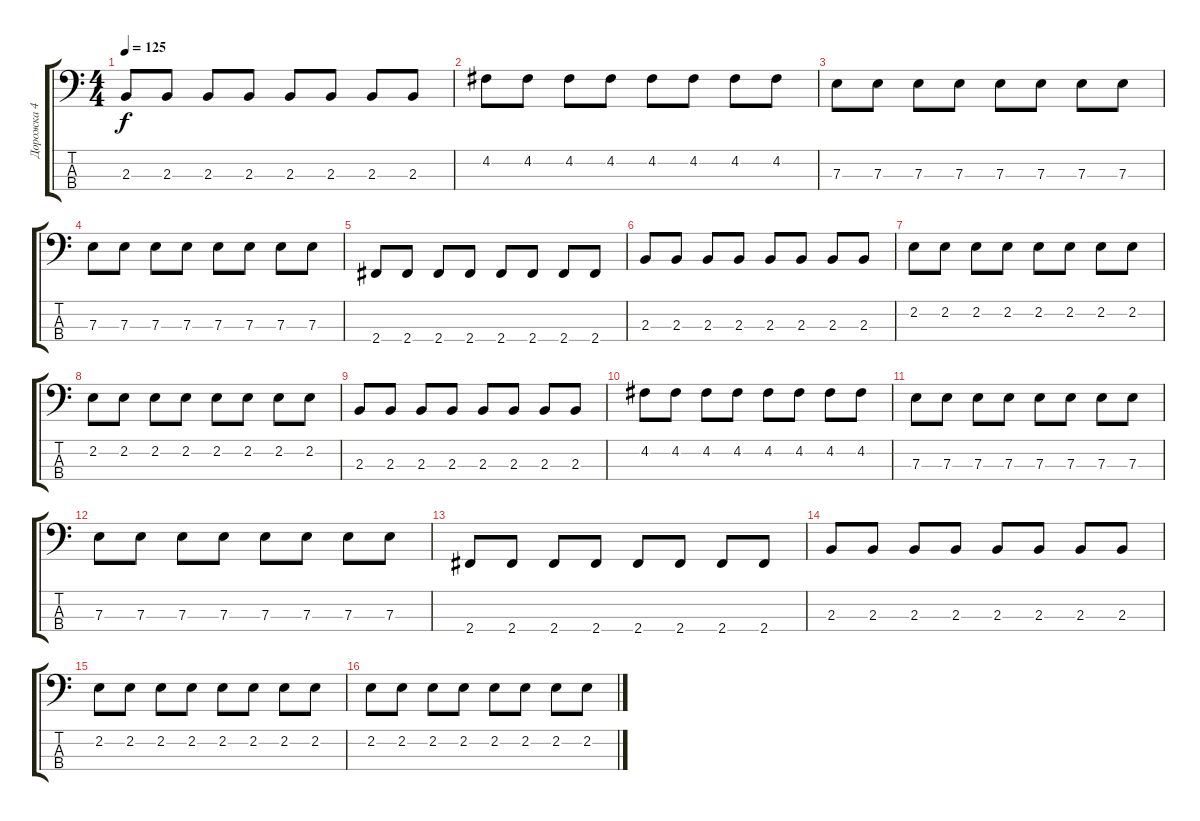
\track ("Дорожка 4" "Дорожка 4") {instrument electricbassfinger}
\staff {score tabs}
\tuning (G2 D2 A1 E1) {hide}
\ts (4 4)
\tempo 125
\clef f4
\ks c
2.3.8{dy f} 2.3.8 2.3.8 2.3.8 2.3.8 2.3.8 2.3.8 2.3.8 |
4.2.8 4.2.8 4.2.8 4.2.8 4.2.8 4.2.8 4.2.8 4.2.8 |
7.3.8 7.3.8 7.3.8 7.3.8 7.3.8 7.3.8 7.3.8 7.3.8 |
7.3.8 7.3.8 7.3.8 7.3.8 7.3.8 7.3.8 7.3.8 7.3.8 |
2.4.8 2.4.8 2.4.8 2.4.8 2.4.8 2.4.8 2.4.8 2.4.8 |
2.3.8 2.3.8 2.3.8 2.3.8 2.3.8 2.3.8 2.3.8 2.3.8 |
2.2.8 2.2.8 2.2.8 2.2.8 2.2.8 2.2.8 2.2.8 2.2.8 |
2.2.8 2.2.8 2.2.8 2.2.8 2.2.8 2.2.8 2.2.8 2.2.8 |
2.3.8 2.3.8 2.3.8 2.3.8 2.3.8 2.3.8 2.3.8 2.3.8 |
4.2.8 4.2.8 4.2.8 4.2.8 4.2.8 4.2.8 4.2.8 4.2.8 |
7.3.8 7.3.8 7.3.8 7.3.8 7.3.8 7.3.8 7.3.8 7.3.8 |
7.3.8 7.3.8 7.3.8 7.3.8 7.3.8 7.3.8 7.3.8 7.3.8 |
2.4.8 2.4.8 2.4.8 2.4.8 2.4.8 2.4.8 2.4.8 2.4.8 |
2.3.8 2.3.8 2.3.8 2.3.8 2.3.8 2.3.8 2.3.8 2.3.8 |
2.2.8 2.2.8 2.2.8 2.2.8 2.2.8 2.2.8 2.2.8 2.2.8 |
2.2.8 2.2.8 2.2.8 2.2.8 2.2.8 2.2.8 2.2.8 2.2.8
